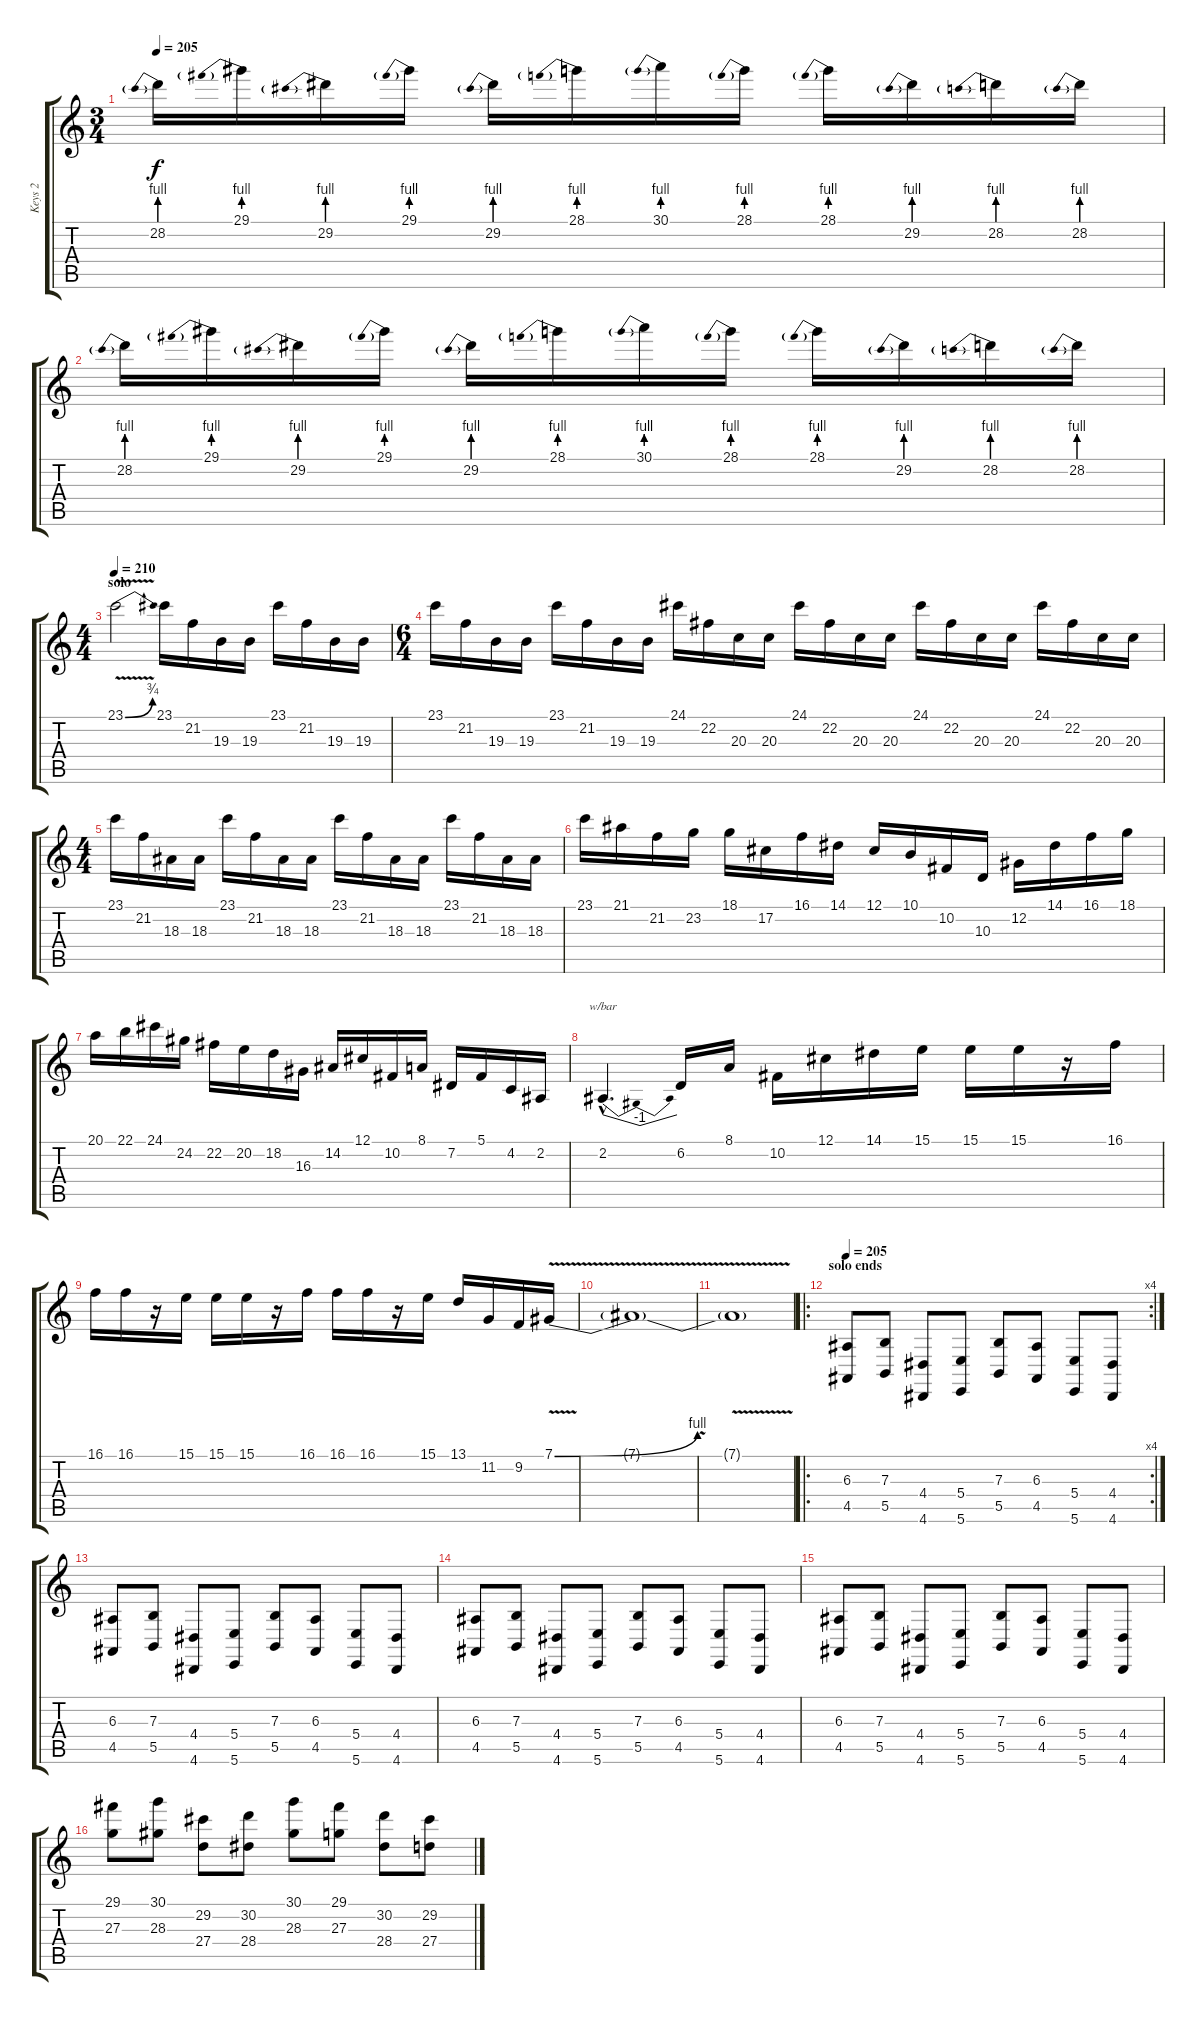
\track ("Keys 2" "Keys 2") {instrument tangoaccordion}
\staff {score tabs}
\tuning (Db4 Ab3 E3 B2 Gb2 B1) {hide}
\ts (3 4)
\tempo 205
\clef g2
\ks c
28.2{be (prebend 0 4 60 4)}.16{dy f} 29.1{be (prebend 0 4 60 4)}.16 29.2{be (prebend 0 4 60 4)}.16 29.1{be (prebend 0 4 60 4)}.16 29.2{be (prebend 0 4 60 4)}.16 28.1{be (prebend 0 4 60 4)}.16 30.1{be (prebend 0 4 60 4)}.16 28.1{be (prebend 0 4 60 4)}.16 28.1{be (prebend 0 4 60 4)}.16 29.2{be (prebend 0 4 60 4)}.16 28.2{be (prebend 0 4 60 4)}.16 28.2{be (prebend 0 4 60 4)}.16 |
28.2{be (prebend 0 4 60 4)}.16 29.1{be (prebend 0 4 60 4)}.16 29.2{be (prebend 0 4 60 4)}.16 29.1{be (prebend 0 4 60 4)}.16 29.2{be (prebend 0 4 60 4)}.16 28.1{be (prebend 0 4 60 4)}.16 30.1{be (prebend 0 4 60 4)}.16 28.1{be (prebend 0 4 60 4)}.16 28.1{be (prebend 0 4 60 4)}.16 29.2{be (prebend 0 4 60 4)}.16 28.2{be (prebend 0 4 60 4)}.16 28.2{be (prebend 0 4 60 4)}.16 |
\ts (4 4)
\section ("" "solo")
\tempo 210
23.1{be (bend 0 0 60 3) v}.2 23.1.16 21.2.16 19.3.16 19.3.16 23.1.16 21.2.16 19.3.16 19.3.16 |
\ts (6 4)
23.1.16 21.2.16 19.3.16 19.3.16 23.1.16 21.2.16 19.3.16 19.3.16 24.1.16 22.2.16 20.3.16 20.3.16 24.1.16 22.2.16 20.3.16 20.3.16 24.1.16 22.2.16 20.3.16 20.3.16 24.1.16 22.2.16 20.3.16 20.3.16 |
\ts (4 4)
23.1.16 21.2.16 18.3.16 18.3.16 23.1.16 21.2.16 18.3.16 18.3.16 23.1.16 21.2.16 18.3.16 18.3.16 23.1.16 21.2.16 18.3.16 18.3.16 |
23.1.16 21.1.16 21.2.16 23.2.16 18.1.16 17.2.16 16.1.16 14.1.16 12.1.16 10.1.16 10.2.16 10.3.16 12.2.16 14.1.16 16.1.16 18.1.16 |
20.1.16 22.1.16 24.1.16 24.2.16 22.2.16 20.2.16 18.2.16 16.3.16 14.2.16 12.1.16 10.2.16 8.1.16 7.2.16 5.1.16 4.2.16 2.2.16 |
2.2{hac}.4{d tbe (dip default 0 0 30 -4 60 0)} 6.2.16 8.1.16 10.2.16 12.1.16 14.1.16 15.1.16 15.1.16 15.1.16 r.16 16.1.16 |
16.1.16 16.1.16 r.16 15.1.16 15.1.16 15.1.16 r.16 16.1.16 16.1.16 16.1.16 r.16 15.1.16 13.1.16 11.2.16 9.2.16 7.1{be (bend 0 0 60 4) v}.16 |
7.1{v t}.1 |
7.1{v t}.1 |
\ro
\rc 4
\section ("" "solo ends")
\tempo 205
(6.3 4.5).8 (7.3 5.5).8 (4.4 4.6).8 (5.4 5.6).8 (7.3 5.5).8 (6.3 4.5).8 (5.4 5.6).8 (4.4 4.6).8 |
(6.3 4.5).8 (7.3 5.5).8 (4.4 4.6).8 (5.4 5.6).8 (7.3 5.5).8 (6.3 4.5).8 (5.4 5.6).8 (4.4 4.6).8 |
(6.3 4.5).8 (7.3 5.5).8 (4.4 4.6).8 (5.4 5.6).8 (7.3 5.5).8 (6.3 4.5).8 (5.4 5.6).8 (4.4 4.6).8 |
(6.3 4.5).8 (7.3 5.5).8 (4.4 4.6).8 (5.4 5.6).8 (7.3 5.5).8 (6.3 4.5).8 (5.4 5.6).8 (4.4 4.6).8 |
(29.1 27.3).8 (30.1 28.3).8 (29.2 27.4).8 (30.2 28.4).8 (30.1 28.3).8 (29.1 27.3).8 (30.2 28.4).8 (29.2 27.4).8
